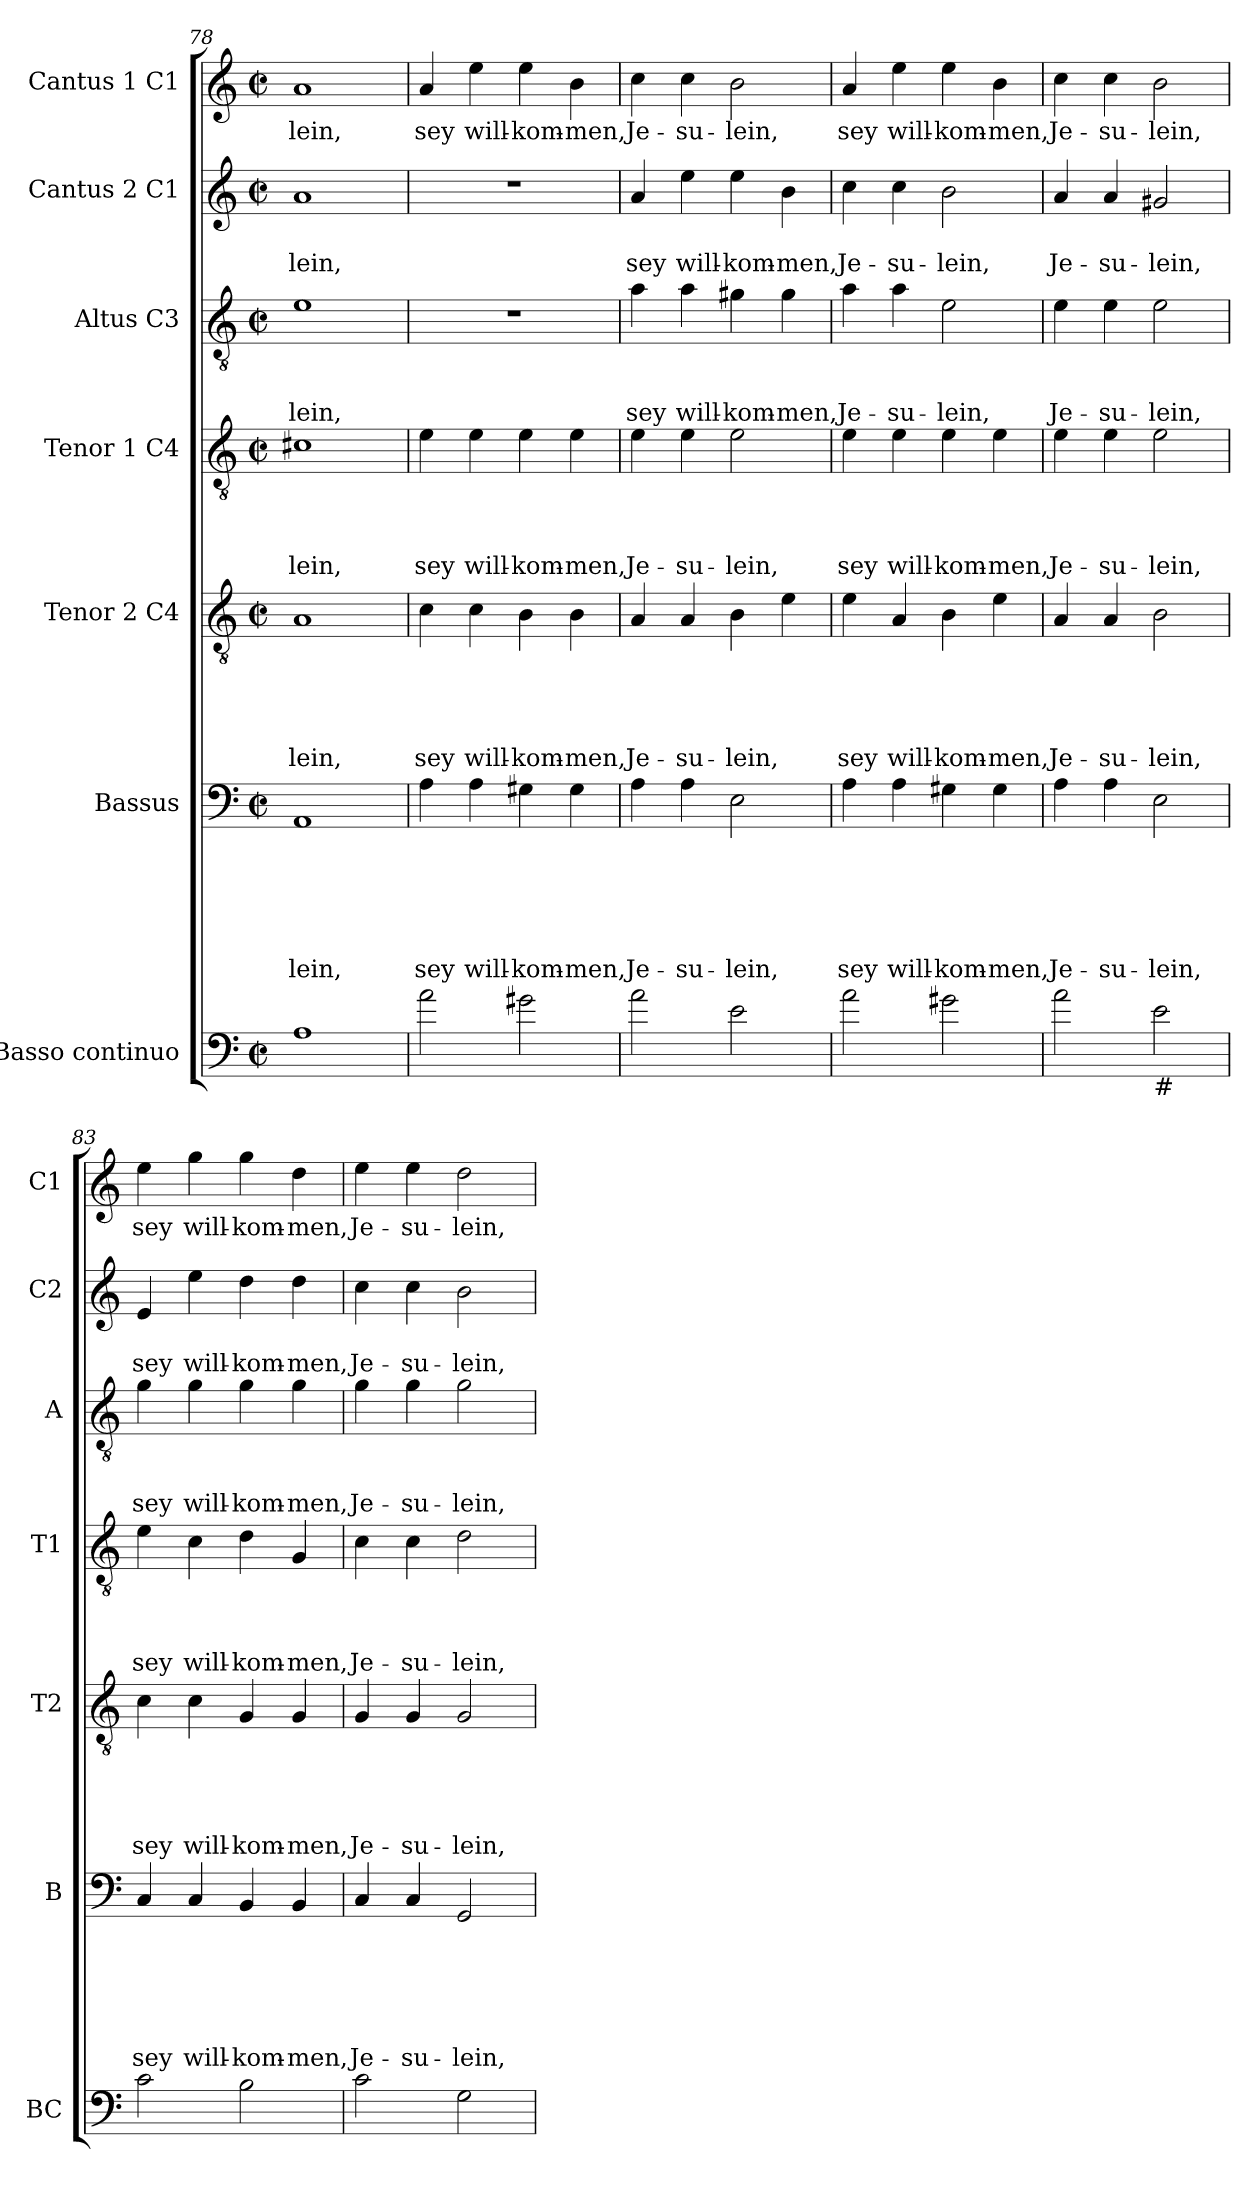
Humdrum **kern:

**kern	**kern	**text	**text	**text	**text	**text	**text	**kern	**text	**text	**text	**text	**text	**kern	**text	**text	**text	**text	**kern	**text	**text	**text	**kern	**text	**text	**kern	**text
*part7	*part6	*part6	*part6	*part6	*part6	*part6	*part6	*part5	*part5	*part5	*part5	*part5	*part5	*part4	*part4	*part4	*part4	*part4	*part3	*part3	*part3	*part3	*part2	*part2	*part2	*part1	*part1
*staff7	*staff6	*staff6	*staff6	*staff6	*staff6	*staff6	*staff6	*staff5	*staff5	*staff5	*staff5	*staff5	*staff5	*staff4	*staff4	*staff4	*staff4	*staff4	*staff3	*staff3	*staff3	*staff3	*staff2	*staff2	*staff2	*staff1	*staff1
*I"Basso continuo	*I"Bassus	*	*	*	*	*	*	*I"Tenor 2 C4	*	*	*	*	*	*I"Tenor 1 C4	*	*	*	*	*I"Altus C3	*	*	*	*I"Cantus 2 C1	*	*	*I"Cantus 1 C1	*
*I'BC	*I'B	*	*	*	*	*	*	*I'T2	*	*	*	*	*	*I'T1	*	*	*	*	*I'A	*	*	*	*I'C2	*	*	*I'C1	*
*clefF4	*clefF4	*	*	*	*	*	*	*clefGv2	*	*	*	*	*	*clefGv2	*	*	*	*	*clefGv2	*	*	*	*clefG2	*	*	*clefG2	*
*ITrd7c12	*	*	*	*	*	*	*	*	*	*	*	*	*	*	*	*	*	*	*	*	*	*	*	*	*	*	*
*k[]	*k[]	*	*	*	*	*	*	*k[]	*	*	*	*	*	*k[]	*	*	*	*	*k[]	*	*	*	*k[]	*	*	*k[]	*
*C:	*C:	*	*	*	*	*	*	*C:	*	*	*	*	*	*C:	*	*	*	*	*C:	*	*	*	*C:	*	*	*C:	*
*M2/2	*M2/2	*	*	*	*	*	*	*M2/2	*	*	*	*	*	*M2/2	*	*	*	*	*M2/2	*	*	*	*M2/2	*	*	*M2/2	*
*met(c|)	*met(c|)	*	*	*	*	*	*	*met(c|)	*	*	*	*	*	*met(c|)	*	*	*	*	*met(c|)	*	*	*	*met(c|)	*	*	*met(c|)	*
=78	=78	=78	=78	=78	=78	=78	=78	=78	=78	=78	=78	=78	=78	=78	=78	=78	=78	=78	=78	=78	=78	=78	=78	=78	=78	=78	=78
!	!	!	!	!	!	!	!LO:LY:b	!	!	!	!	!	!LO:LY:b	!	!	!	!	!LO:LY:b	!	!	!	!LO:LY:b	!	!	!LO:LY:b	!	!LO:LY:b
1AA	1AA	.	.	.	.	.	-lein,	1A	.	.	.	.	-lein,	1c#X	.	.	.	-lein,	1e	.	.	-lein,	1a	.	-lein,	1a	-lein,
=79	=79	=79	=79	=79	=79	=79	=79	=79	=79	=79	=79	=79	=79	=79	=79	=79	=79	=79	=79	=79	=79	=79	=79	=79	=79	=79	=79
!	!	!	!	!	!	!	!LO:LY:b	!	!	!	!	!	!LO:LY:b	!	!	!	!	!LO:LY:b	!	!	!	!	!	!	!	!	!LO:LY:b
2A\	4A\	.	.	.	.	.	sey	4c\	.	.	.	.	sey	4e\	.	.	.	sey	1r	.	.	.	1r	.	.	4a/	sey
!	!	!	!	!	!	!	!LO:LY:b	!	!	!	!	!	!LO:LY:b	!	!	!	!	!LO:LY:b	!	!	!	!	!	!	!	!	!LO:LY:b
.	4A\	.	.	.	.	.	will-	4c\	.	.	.	.	will-	4e\	.	.	.	will-	.	.	.	.	.	.	.	4ee\	will-
!	!	!	!	!	!	!	!LO:LY:b	!	!	!	!	!	!LO:LY:b	!	!	!	!	!LO:LY:b	!	!	!	!	!	!	!	!	!LO:LY:b
2G#X>\	4G#X\	.	.	.	.	.	-kom-	4B\	.	.	.	.	-kom-	4e\	.	.	.	-kom-	.	.	.	.	.	.	.	4ee\	-kom-
!	!	!	!	!	!	!	!LO:LY:b:rj	!	!	!	!	!	!LO:LY:b:rj	!	!	!	!	!LO:LY:b:rj	!	!	!	!	!	!	!	!	!LO:LY:b:rj
.	4G#\	.	.	.	.	.	-men,	4B\	.	.	.	.	-men,	4e\	.	.	.	-men,	.	.	.	.	.	.	.	4b\	-men,
=80	=80	=80	=80	=80	=80	=80	=80	=80	=80	=80	=80	=80	=80	=80	=80	=80	=80	=80	=80	=80	=80	=80	=80	=80	=80	=80	=80
!	!	!	!	!	!	!	!LO:LY:b	!	!	!	!	!	!LO:LY:b	!	!	!	!	!LO:LY:b	!	!	!	!LO:LY:b	!	!	!LO:LY:b	!	!LO:LY:b
2A\	4A\	.	.	.	.	.	Je-	4A/	.	.	.	.	Je-	4e\	.	.	.	Je-	4a\	.	.	sey	4a/	.	sey	4cc\	Je-
!	!	!	!	!	!	!	!LO:LY:b	!	!	!	!	!	!LO:LY:b	!	!	!	!	!LO:LY:b	!	!	!	!LO:LY:b	!	!	!LO:LY:b	!	!LO:LY:b
.	4A\	.	.	.	.	.	-su-	4A/	.	.	.	.	-su-	4e\	.	.	.	-su-	4a\	.	.	will-	4ee\	.	will-	4cc\	-su-
!	!	!	!	!	!	!	!LO:LY:b	!	!	!	!	!	!LO:LY:b	!	!	!	!	!LO:LY:b	!	!	!	!LO:LY:b	!	!	!LO:LY:b	!	!LO:LY:b
2E\	2E\	.	.	.	.	.	-lein,	4B\	.	.	.	.	-lein,	2e\	.	.	.	-lein,	4g#X\	.	.	-kom-	4ee\	.	-kom-	2b\	-lein,
!	!	!	!	!	!	!	!	!	!	!	!	!	!	!	!	!	!	!	!	!	!	!LO:LY:b:rj	!	!	!LO:LY:b:rj	!	!
.	.	.	.	.	.	.	.	4e\	.	.	.	.	.	.	.	.	.	.	4g#\	.	.	-men,	4b\	.	-men,	.	.
=81	=81	=81	=81	=81	=81	=81	=81	=81	=81	=81	=81	=81	=81	=81	=81	=81	=81	=81	=81	=81	=81	=81	=81	=81	=81	=81	=81
!	!	!	!	!	!	!	!LO:LY:b	!	!	!	!	!	!LO:LY:b	!	!	!	!	!LO:LY:b	!	!	!	!LO:LY:b	!	!	!LO:LY:b	!	!LO:LY:b
2A\	4A\	.	.	.	.	.	sey	4e\	.	.	.	.	sey	4e\	.	.	.	sey	4a\	.	.	Je-	4cc\	.	Je-	4a/	sey
!	!	!	!	!	!	!	!LO:LY:b	!	!	!	!	!	!LO:LY:b	!	!	!	!	!LO:LY:b	!	!	!	!LO:LY:b	!	!	!LO:LY:b	!	!LO:LY:b
.	4A\	.	.	.	.	.	will-	4A/	.	.	.	.	will-	4e\	.	.	.	will-	4a\	.	.	-su-	4cc\	.	-su-	4ee\	will-
!	!	!	!	!	!	!	!LO:LY:b	!	!	!	!	!	!LO:LY:b	!	!	!	!	!LO:LY:b	!	!	!	!LO:LY:b	!	!	!LO:LY:b	!	!LO:LY:b
2G#X>\	4G#X\	.	.	.	.	.	-kom-	4B\	.	.	.	.	-kom-	4e\	.	.	.	-kom-	2e\	.	.	-lein,	2b\	.	-lein,	4ee\	-kom-
!	!	!	!	!	!	!	!LO:LY:b:rj	!	!	!	!	!	!LO:LY:b:rj	!	!	!	!	!LO:LY:b:rj	!	!	!	!	!	!	!	!	!LO:LY:b:rj
.	4G#\	.	.	.	.	.	-men,	4e\	.	.	.	.	-men,	4e\	.	.	.	-men,	.	.	.	.	.	.	.	4b\	-men,
!!LO:PB:g=z
=82	=82	=82	=82	=82	=82	=82	=82	=82	=82	=82	=82	=82	=82	=82	=82	=82	=82	=82	=82	=82	=82	=82	=82	=82	=82	=82	=82
!	!	!	!	!	!	!	!LO:LY:b	!	!	!	!	!	!LO:LY:b	!	!	!	!	!LO:LY:b	!	!	!	!LO:LY:b	!	!	!LO:LY:b	!	!LO:LY:b
2A\	4A\	.	.	.	.	.	Je-	4A/	.	.	.	.	Je-	4e\	.	.	.	Je-	4e\	.	.	Je-	4a/	.	Je-	4cc\	Je-
!	!	!	!	!	!	!	!LO:LY:b	!	!	!	!	!	!LO:LY:b	!	!	!	!	!LO:LY:b	!	!	!	!LO:LY:b	!	!	!LO:LY:b	!	!LO:LY:b
.	4A\	.	.	.	.	.	-su-	4A/	.	.	.	.	-su-	4e\	.	.	.	-su-	4e\	.	.	-su-	4a/	.	-su-	4cc\	-su-
!LO:TX:b:t=#	!	!	!	!	!	!	!	!	!	!	!	!	!	!	!	!	!	!	!	!	!	!	!	!	!	!	!
!	!	!	!	!	!	!	!LO:LY:b	!	!	!	!	!	!LO:LY:b	!	!	!	!	!LO:LY:b	!	!	!	!LO:LY:b	!	!	!LO:LY:b	!	!LO:LY:b
2E\	2E\	.	.	.	.	.	-lein,	2B\	.	.	.	.	-lein,	2e\	.	.	.	-lein,	2e\	.	.	-lein,	2g#X/	.	-lein,	2b\	-lein,
=83	=83	=83	=83	=83	=83	=83	=83	=83	=83	=83	=83	=83	=83	=83	=83	=83	=83	=83	=83	=83	=83	=83	=83	=83	=83	=83	=83
!	!	!	!	!	!	!	!LO:LY:b	!	!	!	!	!	!LO:LY:b	!	!	!	!	!LO:LY:b	!	!	!	!LO:LY:b	!	!	!LO:LY:b	!	!LO:LY:b
2C\	4C/	.	.	.	.	.	sey	4c\	.	.	.	.	sey	4e\	.	.	.	sey	4g\	.	.	sey	4e/	.	sey	4ee\	sey
!	!	!	!	!	!	!	!LO:LY:b	!	!	!	!	!	!LO:LY:b	!	!	!	!	!LO:LY:b	!	!	!	!LO:LY:b	!	!	!LO:LY:b	!	!LO:LY:b
.	4C/	.	.	.	.	.	will-	4c\	.	.	.	.	will-	4c\	.	.	.	will-	4g\	.	.	will-	4ee\	.	will-	4gg\	will-
!	!	!	!	!	!	!	!LO:LY:b	!	!	!	!	!	!LO:LY:b	!	!	!	!	!LO:LY:b	!	!	!	!LO:LY:b	!	!	!LO:LY:b	!	!LO:LY:b
2BB>\	4BB/	.	.	.	.	.	-kom-	4G/	.	.	.	.	-kom-	4d\	.	.	.	-kom-	4g\	.	.	-kom-	4dd\	.	-kom-	4gg\	-kom-
!	!	!	!	!	!	!	!LO:LY:b	!	!	!	!	!	!LO:LY:b	!	!	!	!	!LO:LY:b	!	!	!	!LO:LY:b	!	!	!LO:LY:b	!	!LO:LY:b
.	4BB/	.	.	.	.	.	-men,	4G/	.	.	.	.	-men,	4G/	.	.	.	-men,	4g\	.	.	-men,	4dd\	.	-men,	4dd\	-men,
=84	=84	=84	=84	=84	=84	=84	=84	=84	=84	=84	=84	=84	=84	=84	=84	=84	=84	=84	=84	=84	=84	=84	=84	=84	=84	=84	=84
!	!	!	!	!	!	!	!LO:LY:b	!	!	!	!	!	!LO:LY:b	!	!	!	!	!LO:LY:b	!	!	!	!LO:LY:b	!	!	!LO:LY:b	!	!LO:LY:b
2C\	4C/	.	.	.	.	.	Je-	4G/	.	.	.	.	Je-	4c\	.	.	.	Je-	4g\	.	.	Je-	4cc\	.	Je-	4ee\	Je-
!	!	!	!	!	!	!	!LO:LY:b	!	!	!	!	!	!LO:LY:b	!	!	!	!	!LO:LY:b	!	!	!	!LO:LY:b	!	!	!LO:LY:b	!	!LO:LY:b
.	4C/	.	.	.	.	.	-su-	4G/	.	.	.	.	-su-	4c\	.	.	.	-su-	4g\	.	.	-su-	4cc\	.	-su-	4ee\	-su-
!	!	!	!	!	!	!	!LO:LY:b	!	!	!	!	!	!LO:LY:b	!	!	!	!	!LO:LY:b	!	!	!	!LO:LY:b	!	!	!LO:LY:b	!	!LO:LY:b
2GG\	2GG/	.	.	.	.	.	-lein,	2G/	.	.	.	.	-lein,	2d\	.	.	.	-lein,	2g\	.	.	-lein,	2b\	.	-lein,	2dd\	-lein,
=	=	=	=	=	=	=	=	=	=	=	=	=	=	=	=	=	=	=	=	=	=	=	=	=	=	=	=
*-	*-	*-	*-	*-	*-	*-	*-	*-	*-	*-	*-	*-	*-	*-	*-	*-	*-	*-	*-	*-	*-	*-	*-	*-	*-	*-	*-
